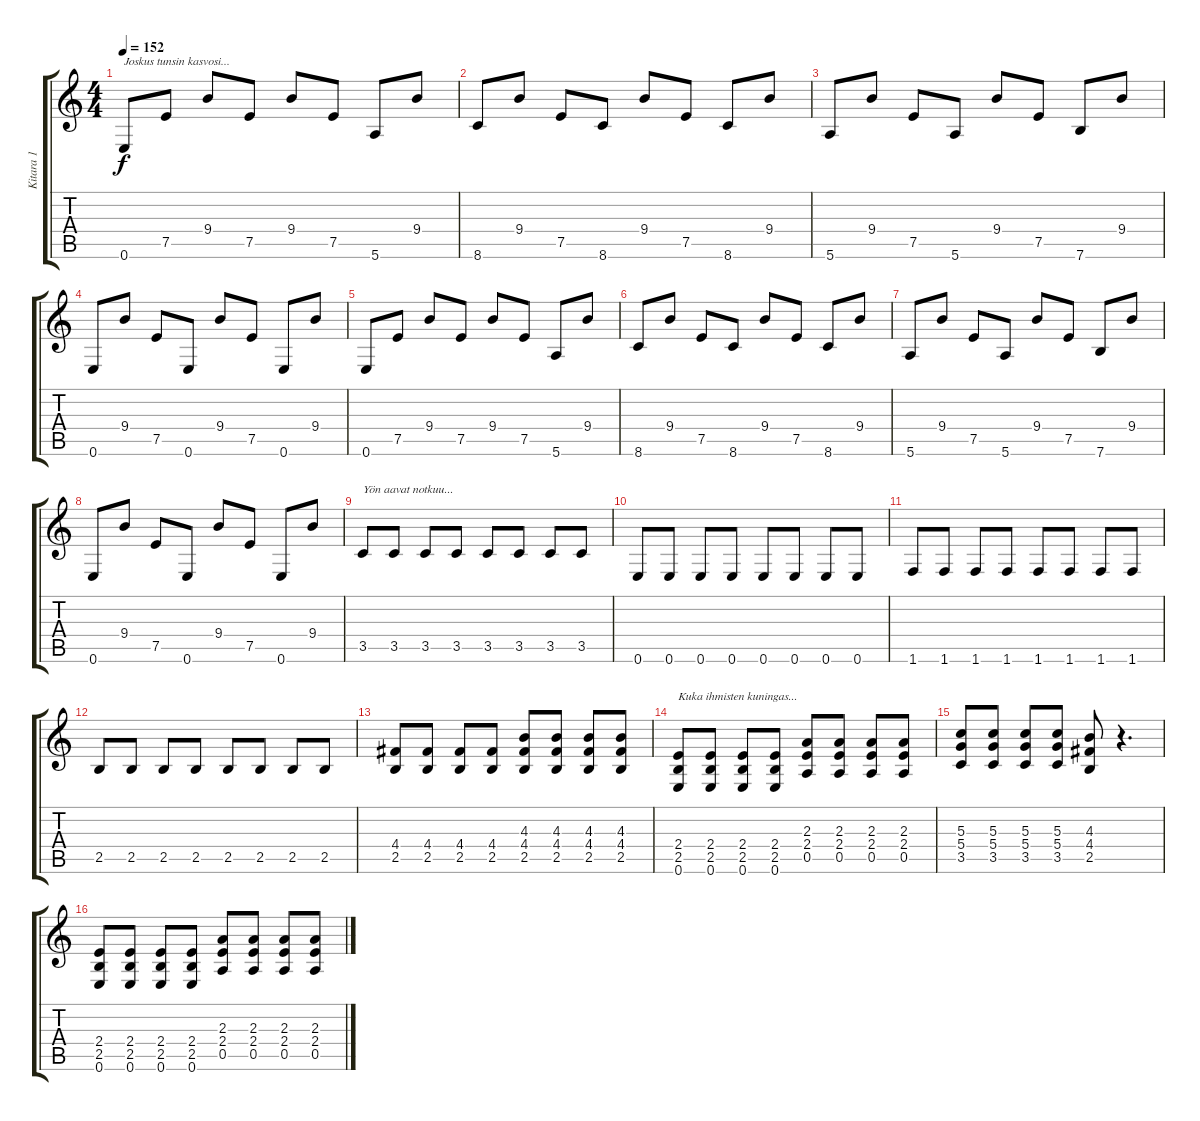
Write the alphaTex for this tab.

\track ("Kitara 1" "Kitara 1") {instrument distortionguitar}
\staff {score tabs}
\tuning (E4 B3 G3 D3 A2 E2) {hide}
\ts (4 4)
\tempo 152
\clef g2
\ks c
0.6.8{txt "Joskus tunsin kasvosi..." dy f instrument acousticguitarsteel} 7.5.8 9.4.8 7.5.8 9.4.8 7.5.8 5.6.8 9.4.8 |
8.6.8 9.4.8 7.5.8 8.6.8 9.4.8 7.5.8 8.6.8 9.4.8 |
5.6.8 9.4.8 7.5.8 5.6.8 9.4.8 7.5.8 7.6.8 9.4.8 |
0.6.8 9.4.8 7.5.8 0.6.8 9.4.8 7.5.8 0.6.8 9.4.8 |
0.6.8{instrument acousticguitarsteel} 7.5.8 9.4.8 7.5.8 9.4.8 7.5.8 5.6.8 9.4.8 |
8.6.8 9.4.8 7.5.8 8.6.8 9.4.8 7.5.8 8.6.8 9.4.8 |
5.6.8 9.4.8 7.5.8 5.6.8 9.4.8 7.5.8 7.6.8 9.4.8 |
0.6.8 9.4.8 7.5.8 0.6.8 9.4.8 7.5.8 0.6.8 9.4.8 |
3.5.8{txt "Yön aavat notkuu..." instrument distortionguitar} 3.5.8 3.5.8 3.5.8 3.5.8 3.5.8 3.5.8 3.5.8 |
0.6.8 0.6.8 0.6.8 0.6.8 0.6.8 0.6.8 0.6.8 0.6.8 |
1.6.8 1.6.8 1.6.8 1.6.8 1.6.8 1.6.8 1.6.8 1.6.8 |
2.5.8 2.5.8 2.5.8 2.5.8 2.5.8 2.5.8 2.5.8 2.5.8 |
(4.4 2.5).8 (4.4 2.5).8 (4.4 2.5).8 (4.4 2.5).8 (4.3 4.4 2.5).8 (4.3 4.4 2.5).8 (4.3 4.4 2.5).8 (4.3 4.4 2.5).8 |
(2.4 2.5 0.6).8{txt "Kuka ihmisten kuningas..."} (2.4 2.5 0.6).8 (2.4 2.5 0.6).8 (2.4 2.5 0.6).8 (2.3 2.4 0.5).8 (2.3 2.4 0.5).8 (2.3 2.4 0.5).8 (2.3 2.4 0.5).8 |
(5.3 5.4 3.5).8 (5.3 5.4 3.5).8 (5.3 5.4 3.5).8 (5.3 5.4 3.5).8 (4.3 4.4 2.5).8 r.4{d} |
(2.4 2.5 0.6).8 (2.4 2.5 0.6).8 (2.4 2.5 0.6).8 (2.4 2.5 0.6).8 (2.3 2.4 0.5).8 (2.3 2.4 0.5).8 (2.3 2.4 0.5).8 (2.3 2.4 0.5).8
